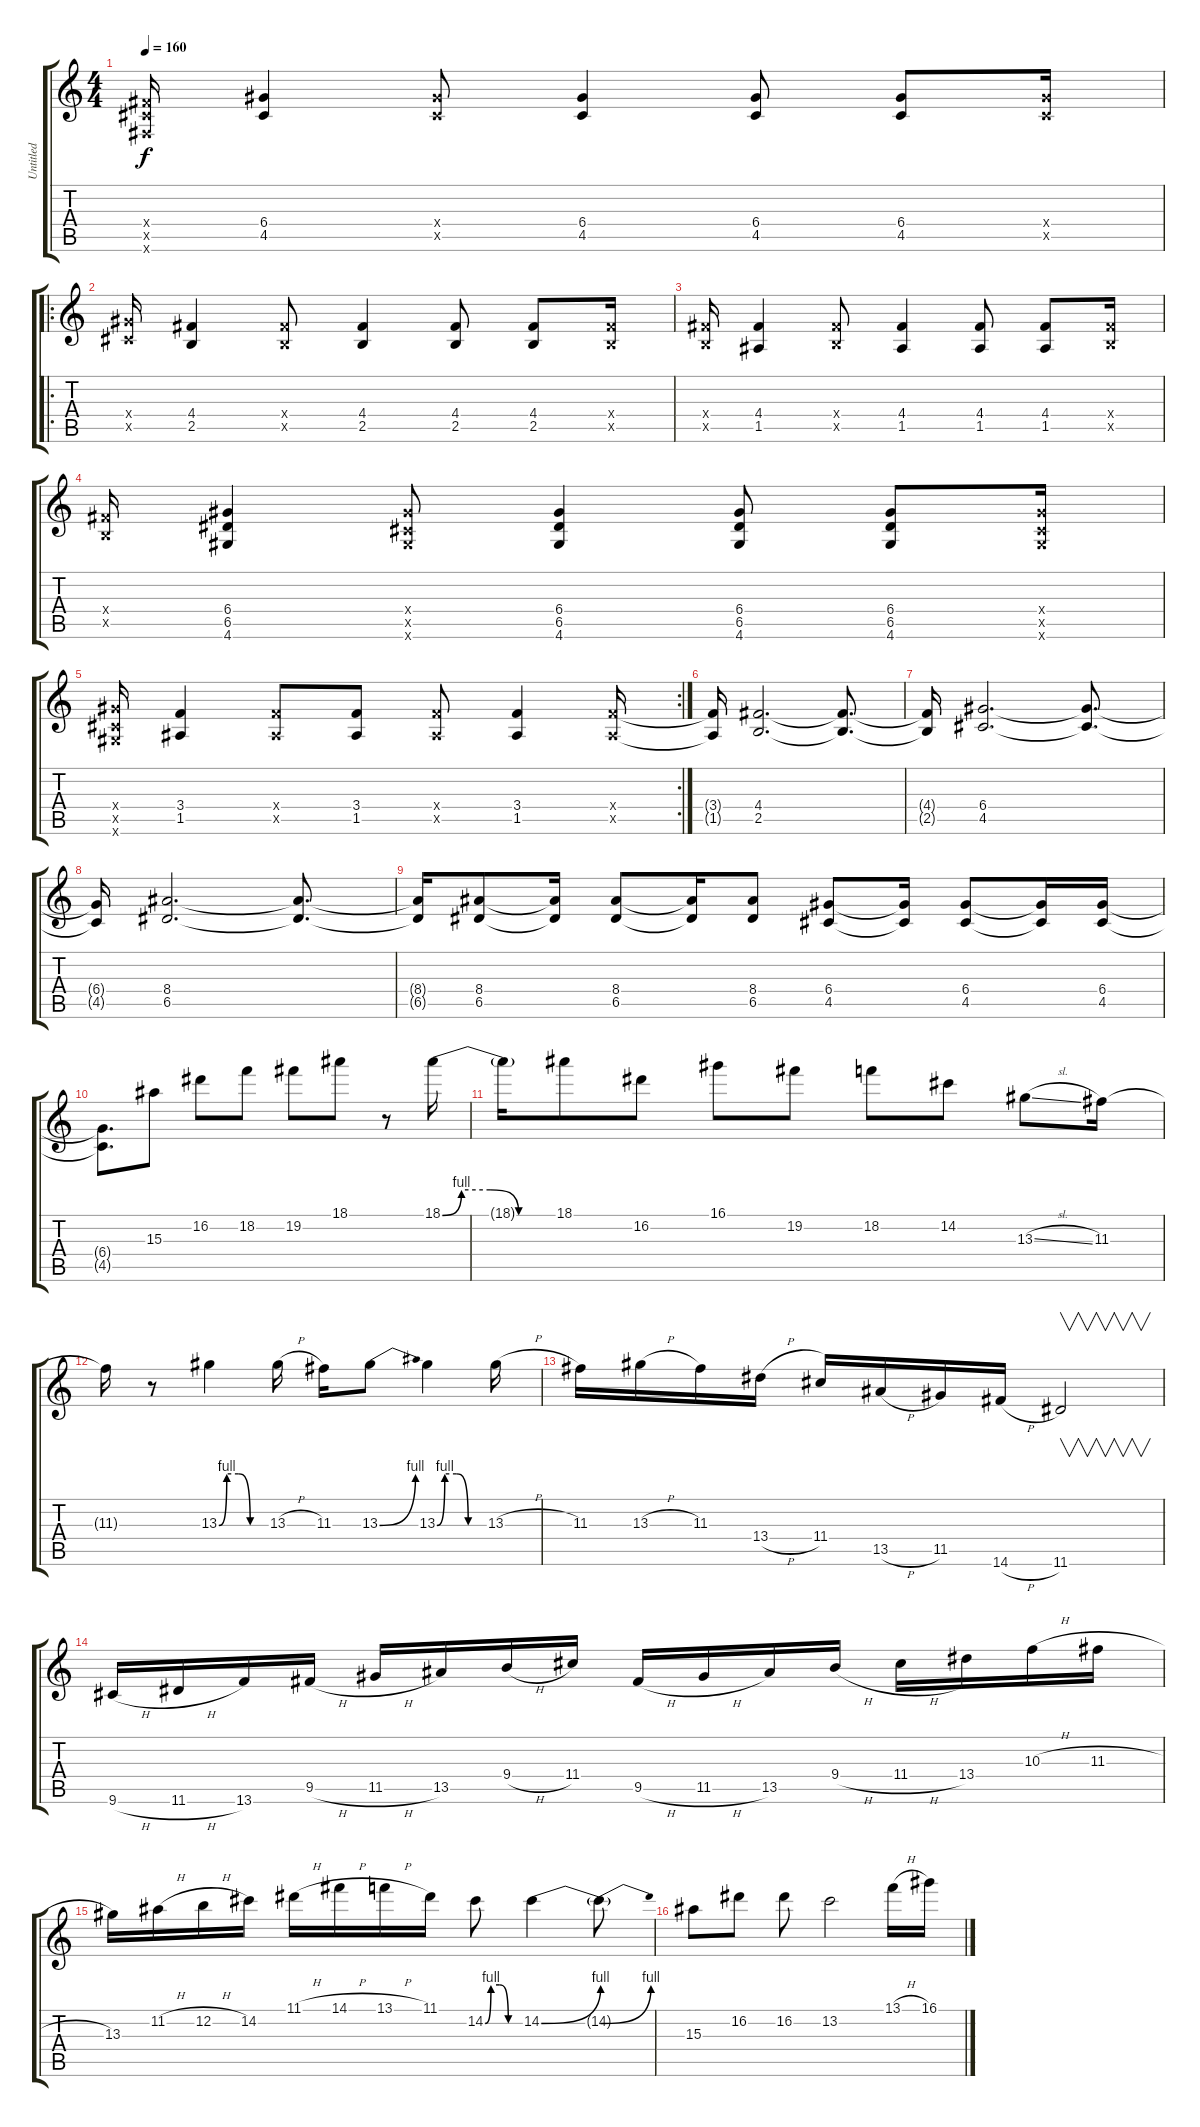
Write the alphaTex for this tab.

\track ("Untitled" "Untitled") {instrument distortionguitar}
\staff {score tabs}
\tuning (E4 B3 G3 D3 A2 E2) {hide}
\ts (4 4)
\tempo 160
\clef g2
\ks c
(4.4{x} 4.5{x} 2.6{x}).16{dy f} (6.4 4.5).4 (6.4{x} 4.5{x}).8 (6.4 4.5).4 (6.4 4.5).8 (6.4 4.5).8 (6.4{x} 4.5{x}).16 |
\ro
(6.4{x} 4.5{x}).16 (4.4 2.5).4 (4.4{x} 2.5{x}).8 (4.4 2.5).4 (4.4 2.5).8 (4.4 2.5).8 (4.4{x} 2.5{x}).16 |
(4.4{x} 2.5{x}).16 (4.4 1.5).4 (4.4{x} 2.5{x}).8 (4.4 1.5).4 (4.4 1.5).8 (4.4 1.5).8 (4.4{x} 2.5{x}).16 |
(4.4{x} 2.5{x}).16 (6.4 6.5 4.6).4 (6.4{x} 4.5{x} 4.6{x}).8 (6.4 6.5 4.6).4 (6.4 6.5 4.6).8 (6.4 6.5 4.6).8 (6.4{x} 4.5{x} 4.6{x}).16 |
\rc 2
(6.4{x} 4.5{x} 4.6{x}).16 (3.4 1.5).4 (3.4{x} 1.5{x}).8 (3.4 1.5).8 (3.4{x} 1.5{x}).8 (3.4 1.5).4 (3.4{x} 1.5{x}).16 |
(3.4{t} 1.5{t}).16 (4.4 2.5).2{d} (4.4{t} 2.5{t}).8{d} |
(4.4{t} 2.5{t}).16 (6.4 4.5).2{d} (6.4{t} 4.5{t}).8{d} |
(6.4{t} 4.5{t}).16 (8.4 6.5).2{d} (8.4{t} 6.5{t}).8{d} |
(8.4{t} 6.5{t}).16 (8.4 6.5).8 (8.4{t} 6.5{t}).16 (8.4 6.5).8 (8.4{t} 6.5{t}).16 (8.4 6.5).8 (6.4 4.5).8 (6.4{t} 4.5{t}).16 (6.4 4.5).8 (6.4{t} 4.5{t}).16 (6.4 4.5).16 |
(6.4{t} 4.5{t}).8{d} 15.3.8 16.2.8 18.2.8 19.2.8 18.1.8 r.8 18.1{be (custom 0 0 10 4 25 4 40 0 60 0)}.16 |
18.1{t}.16 18.1.8 16.2.8 16.1.8 19.2.8 18.2.8 14.2.8 13.3{sl}.8 11.3.16 |
11.3{t}.16 r.8 13.3{be (custom 0 0 10 4 25 4 40 0 60 0)}.4 13.3{h}.16 11.3.16 13.3{be (bend 0 0 60 4)}.8 13.3{be (custom 0 0 10 4 25 4 40 0 60 0)}.4 13.3{h}.16 |
11.3.16 13.3{h}.16 11.3.16 13.4{h}.16 11.4.16 13.5{h}.16 11.5.16 14.6{h}.16 11.6.2{v} |
9.6{h}.16 11.6{h}.16 13.6.16 9.5{h}.16 11.5{h}.16 13.5.16 9.4{h}.16 11.4.16 9.5{h}.16 11.5{h}.16 13.5.16 9.4{h}.16 11.4{h}.16 13.4.16 10.3{h}.16 11.3{h}.16 |
13.3.16 11.2{h}.16 12.2{h}.16 14.2.16 11.1{h}.16 14.1{h}.16 13.1{h}.16 11.1.16 14.2{be (custom 0 0 10 4 25 4 40 0 60 0)}.8 14.2{be (bend 0 0 60 4)}.4 14.2{be (bend 0 0 60 4) t}.8 |
15.3.8 16.2.8 16.2.8 13.2.2 13.1{h}.16 16.1{h}.16
